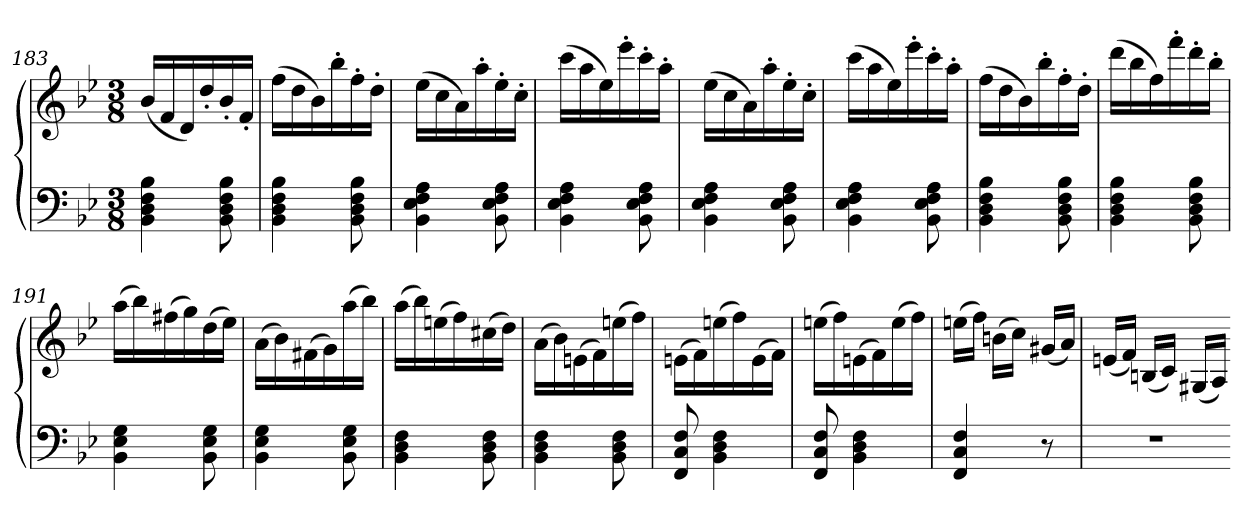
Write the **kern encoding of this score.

**kern	**kern
*part1	*part1
*staff2	*staff1
*clefF4	*clefG2
*k[b-e-]	*k[b-e-]
*B-:	*B-:
*M3/8	*M3/8
=183	=183
4BB- 4D 4F 4B-	(16b-LL
.	16f
.	16d)
.	16dd'
8BB- 8D 8F 8B-	16b-'
.	16f'JJ
=184	=184
4BB- 4D 4F 4B-	(16ffLL
.	16dd
.	16b-)
.	16bb-'
8BB- 8D 8F 8B-	16ff'
.	16dd'JJ
=185	=185
4BB- 4E- 4F 4A	(16ee-LL
.	16cc
.	16a)
.	16aa'
8BB- 8E- 8F 8A	16ee-'
.	16cc'JJ
=186	=186
4BB- 4E- 4F 4A	(16cccLL
.	16aa
.	16ee-)
.	16eee-'
8BB- 8E- 8F 8A	16ccc'
.	16aa'JJ
=187	=187
4BB- 4E- 4F 4A	(16ee-LL
.	16cc
.	16a)
.	16aa'
8BB- 8E- 8F 8A	16ee-'
.	16cc'JJ
=188	=188
4BB- 4E- 4F 4A	(16cccLL
.	16aa
.	16ee-)
.	16eee-'
8BB- 8E- 8F 8A	16ccc'
.	16aa'JJ
=189	=189
4BB- 4D 4F 4B-	(16ffLL
.	16dd
.	16b-)
.	16bb-'
8BB- 8D 8F 8B-	16ff'
.	16dd'JJ
=190	=190
4BB- 4D 4F 4B-	(16dddLL
.	16bb-
.	16ff)
.	16fff'
8BB- 8D 8F 8B-	16ddd'
.	16bb-'JJ
=191	=191
4BB- 4E- 4G	(16aaLL
.	16bb-)
.	(16ff#X
.	16gg)
8BB- 8E- 8G	(16dd
.	16ee-JJ)
=192	=192
4BB- 4E- 4G	(16aLL
.	16b-)
.	(16f#X
.	16g)
8BB- 8E- 8G	(16aa
.	16bb-JJ)
=193	=193
4BB- 4D 4F	(16aaLL
.	16bb-)
.	(16een
.	16ff)
8BB- 8D 8F	(16cc#X
.	16ddJJ)
=194	=194
4BB- 4D 4F	(16aLL
.	16b-)
.	(16en
.	16f)
8BB- 8D 8F	(16een
.	16ffJJ)
=195	=195
8FF 8C 8F	(16enLL
.	16f)
4BB- 4D 4F	(16een
.	16ff)
.	(16e
.	16fJJ)
=196	=196
8FF 8C 8F	(16eenLL
.	16ff)
4BB- 4D 4F	(16en
.	16f)
.	(16ee
.	16ffJJ)
=197	=197
4FF 4C 4F	(16eenLL
.	16ffJJ)
.	(16bnLL
.	16ccJJ)
8r	(16g#XLL
.	16aJJ)
=198	=198
4.r	(16enLL
.	16fJJ)
.	(16BnLL
.	16cJJ)
.	(16G#XLL
.	16AJJ)
=-	=-
*-	*-
